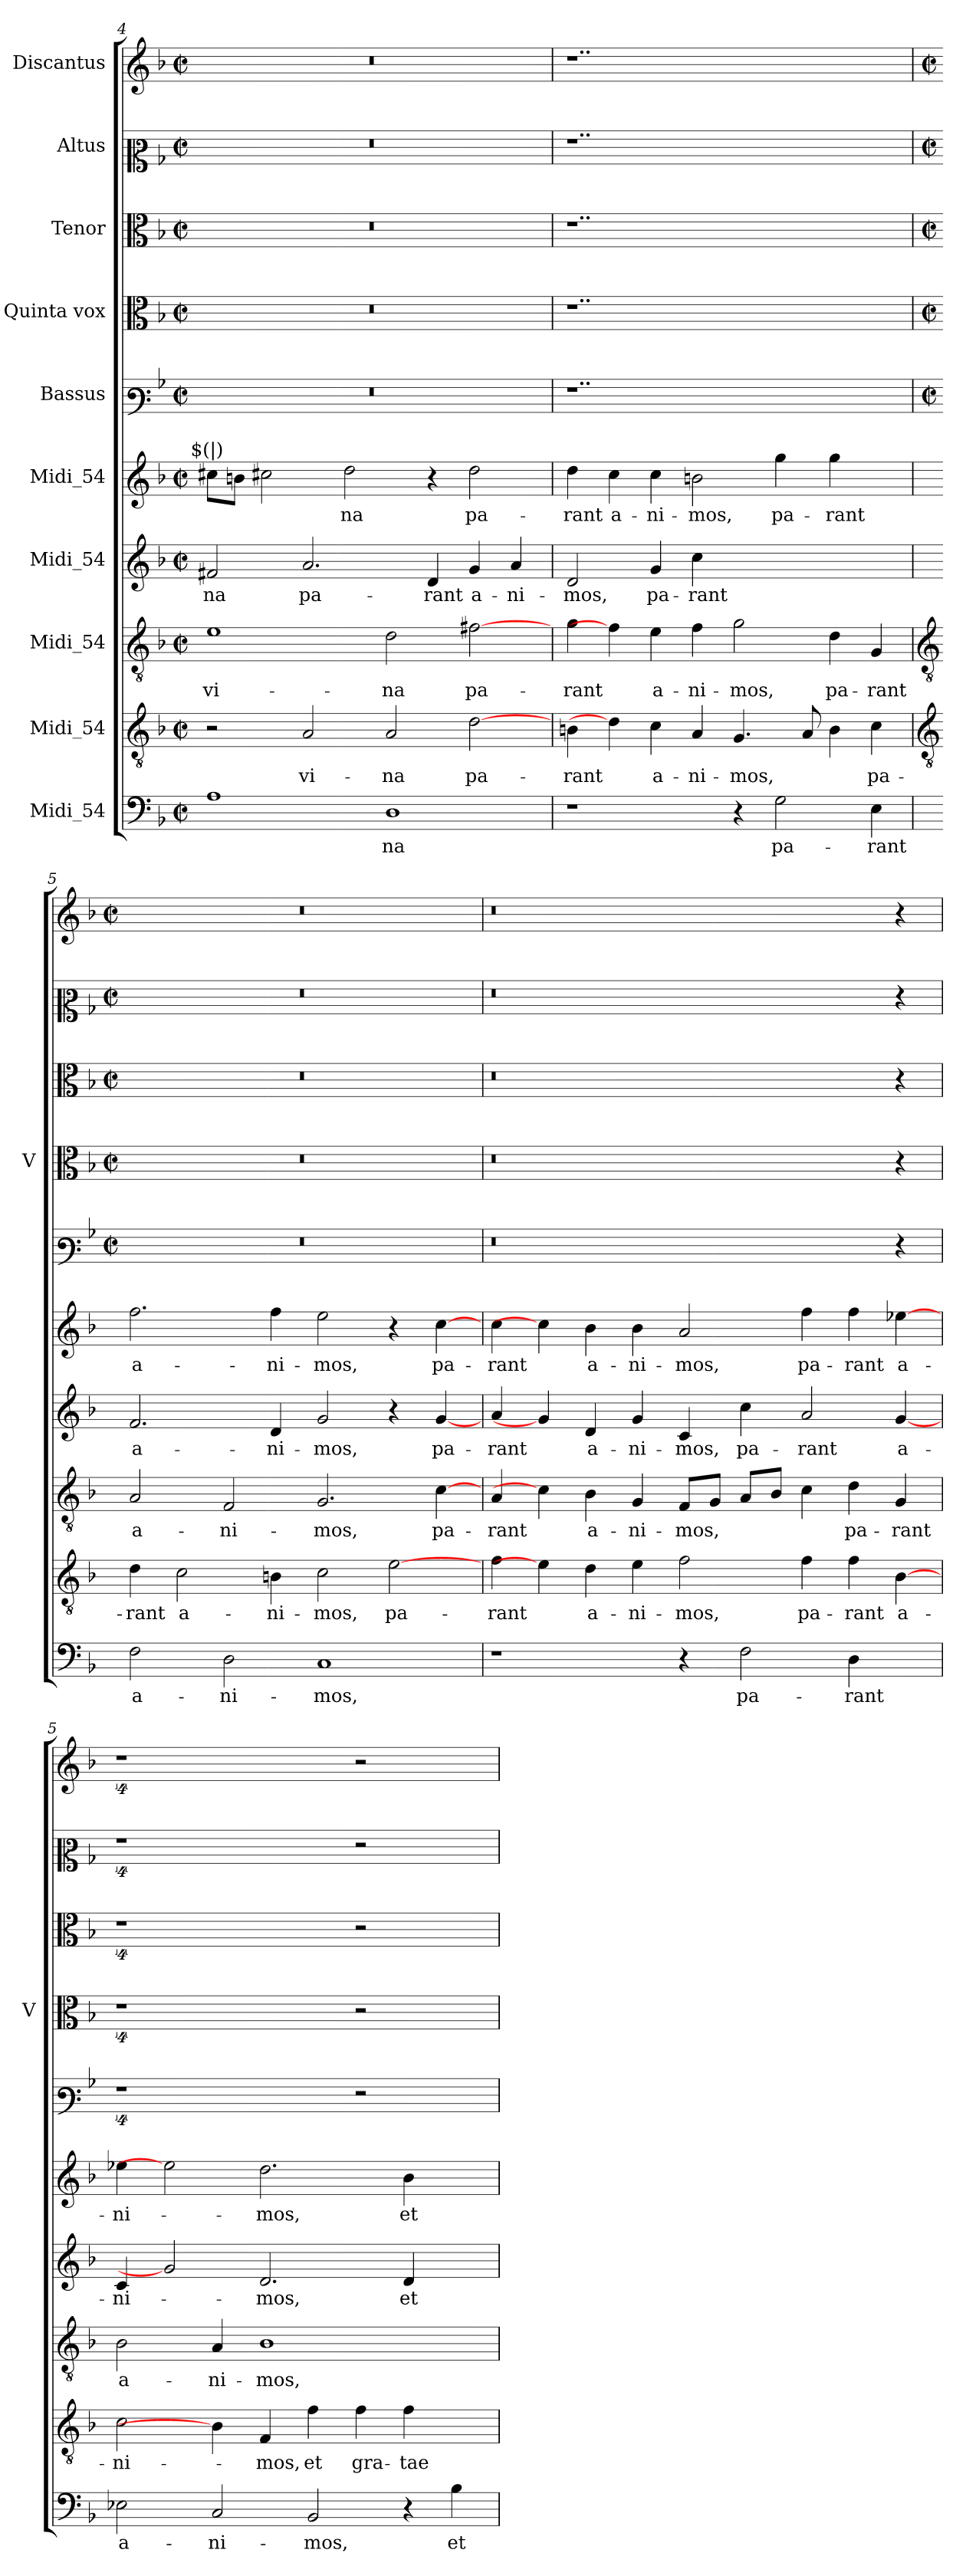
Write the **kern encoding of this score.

**kern	**text	**kern	**text	**kern	**text	**kern	**text	**kern	**text	**kern	**kern	**kern	**kern	**kern
*part10	*part10	*part9	*part9	*part8	*part8	*part7	*part7	*part6	*part6	*part5	*part4	*part3	*part2	*part1
*staff10	*staff10	*staff9	*staff9	*staff8	*staff8	*staff7	*staff7	*staff6	*staff6	*staff5	*staff4	*staff3	*staff2	*staff1
*I"Midi_54	*	*I"Midi_54	*	*I"Midi_54	*	*I"Midi_54	*	*I"Midi_54	*	*I"Bassus	*I"Quinta vox	*I"Tenor	*I"Altus	*I"Discantus
*	*	*	*	*	*	*	*	*	*	*	*I'V	*	*	*
*clefF4	*	*clefGv2	*	*clefGv2	*	*clefG2	*	*clefG2	*	*clefF3	*clefC3	*clefC3	*clefC2	*clefG2
*k[b-]	*	*k[b-]	*	*k[b-]	*	*k[b-]	*	*k[b-]	*	*k[b-]	*k[b-]	*k[b-]	*k[b-]	*k[b-]
*F:	*	*F:	*	*F:	*	*F:	*	*F:	*	*F:	*F:	*F:	*F:	*F:
*M4/2	*	*M4/2	*	*M4/2	*	*M4/2	*	*M4/2	*	*M4/2	*M4/2	*M4/2	*M4/2	*M4/2
*met(c|)	*	*met(c|)	*	*met(c|)	*	*met(c|)	*	*met(c|)	*	*met(c|)	*met(c|)	*met(c|)	*met(c|)	*met(c|)
=4	=4	=4	=4	=4	=4	=4	=4	=4	=4	=4	=4	=4	=4	=4
!	!	!	!	!	!	!	!	!LO:TX:a:cj:t=$(|)	!	!	!	!	!	!
!	!	!	!	!	!LO:LY:b	!	!LO:LY:b	!	!	!	!	!	!	!
1A	.	2r	.	1e	vi-	2f#X	na	8cc#L	.	0r	0r	0r	0r	0r
.	.	.	.	.	.	.	.	8bJ	.	.	.	.	.	.
.	.	.	.	.	.	.	.	2cc#X	.	.	.	.	.	.
!	!	!	!LO:LY:b	!	!	!	!LO:LY:b	!	!	!	!	!	!	!
.	.	2A	vi-	.	.	2.a	pa-	.	.	.	.	.	.	.
!	!	!	!	!	!	!	!	!	!LO:LY:b	!	!	!	!	!
.	.	.	.	.	.	.	.	2dd	na	.	.	.	.	.
!	!LO:LY:b	!	!LO:LY:b	!	!LO:LY:b	!	!	!	!	!	!	!	!	!
1D	-na	2A	-na	2d	-na	.	.	.	.	.	.	.	.	.
!	!	!	!	!	!	!	!LO:LY:b	!	!	!	!	!	!	!
.	.	.	.	.	.	4d	-rant	4r	.	.	.	.	.	.
!	!	!	!LO:LY:b	!	!LO:LY:b	!	!LO:LY:b	!	!LO:LY:b	!	!	!	!	!
.	.	[2d	pa-	[2f#X	pa-	4g	a-	2dd	pa-	.	.	.	.	.
!	!	!	!	!	!	!	!LO:LY:b	!	!	!	!	!	!	!
.	.	.	.	.	.	4a	-ni-	.	.	.	.	.	.	.
=4	=4	=4	=4	=4	=4	=4	=4	=4	=4	=4	=4	=4	=4	=4
!	!	!	!LO:LY:b	!	!LO:LY:b	!	!LO:LY:b	!	!LO:LY:b	!	!	!	!	!
1r	.	4Bn	-rant	4g	-rant	2d	-mos,	4dd	-rant	1..r	1..r	1..r	1..r	1..r
!	!	!	!	!	!	!	!	!	!LO:LY:b	!	!	!	!	!
.	.	4d]	.	4f#]	.	.	.	4cc	a-	.	.	.	.	.
!	!	!	!LO:LY:b	!	!LO:LY:b	!	!LO:LY:b	!	!LO:LY:b	!	!	!	!	!
.	.	4c	a-	4e	a-	4g	pa-	4cc	-ni-	.	.	.	.	.
!	!	!	!LO:LY:b	!	!LO:LY:b	!	!LO:LY:b	!	!LO:LY:b	!	!	!	!	!
.	.	4A	-ni-	4f	-ni-	4cc	-rant	2bn	-mos,	.	.	.	.	.
!	!	!	!LO:LY:b	!	!LO:LY:b	!	!	!	!	!	!	!	!	!
4r	.	4.G	-mos,	2g	-mos,	1ryy	.	.	.	.	.	.	.	.
!	!LO:LY:b	!	!	!	!	!	!	!	!LO:LY:b	!	!	!	!	!
2G	pa-	.	.	.	.	.	.	4gg	pa-	.	.	.	.	.
.	.	8A	.	.	.	.	.	.	.	.	.	.	.	.
!	!	!	!	!	!LO:LY:b	!	!	!	!LO:LY:b	!	!	!	!	!
.	.	4B	.	4d	pa-	.	.	4gg	-rant	.	.	.	.	.
!	!LO:LY:b	!	!LO:LY:b	!	!LO:LY:b	!	!	!	!	!	!	!	!	!
4E	-rant	4c	pa-	4G	-rant	.	.	4ryy	.	4ryy	4ryy	4ryy	4ryy	4ryy
!!LO:LB:g=z
=5	=5	=5	=5	=5	=5	=5	=5	=5	=5	=5	=5	=5	=5	=5
*	*	*clefGv2	*	*clefGv2	*	*	*	*	*	*	*	*	*	*
*	*	*	*	*	*	*	*	*	*	*M4/2	*M4/2	*M4/2	*M4/2	*M4/2
*	*	*	*	*	*	*	*	*	*	*met(c|)	*met(c|)	*met(c|)	*met(c|)	*met(c|)
!	!LO:LY:b	!	!LO:LY:b	!	!LO:LY:b	!	!LO:LY:b	!	!LO:LY:b	!	!	!	!	!
2F	a-	4d	-rant	2A	a-	2.f	a-	2.ff	a-	0r	0r	0r	0r	0r
!	!	!	!LO:LY:b	!	!	!	!	!	!	!	!	!	!	!
.	.	2c	a-	.	.	.	.	.	.	.	.	.	.	.
!	!LO:LY:b	!	!	!	!LO:LY:b	!	!	!	!	!	!	!	!	!
2D	-ni-	.	.	2F	-ni-	.	.	.	.	.	.	.	.	.
!	!	!	!LO:LY:b	!	!	!	!LO:LY:b	!	!LO:LY:b	!	!	!	!	!
.	.	4B	-ni-	.	.	4d	-ni-	4ff	-ni-	.	.	.	.	.
!	!LO:LY:b	!	!LO:LY:b	!	!LO:LY:b	!	!LO:LY:b	!	!LO:LY:b	!	!	!	!	!
1C	-mos,	2c	-mos,	2.G	-mos,	2g	-mos,	2ee	-mos,	.	.	.	.	.
!	!	!	!LO:LY:b	!	!	!	!	!	!	!	!	!	!	!
.	.	[2e	pa-	.	.	4r	.	4r	.	.	.	.	.	.
!	!	!	!	!	!LO:LY:b	!	!LO:LY:b	!	!LO:LY:b	!	!	!	!	!
.	.	.	.	[4c	pa-	[4g	pa-	[4cc	pa-	.	.	.	.	.
=5	=5	=5	=5	=5	=5	=5	=5	=5	=5	=5	=5	=5	=5	=5
!	!	!	!LO:LY:b	!	!LO:LY:b	!	!LO:LY:b	!	!LO:LY:b	!	!	!	!	!
1r	.	4f	-rant	4A	-rant	4a	-rant	4cc	-rant	0r	0r	0r	0r	0r
.	.	4e]	.	4c]	.	4g]	.	4cc]	.	.	.	.	.	.
!	!	!	!LO:LY:b	!	!LO:LY:b	!	!LO:LY:b	!	!LO:LY:b	!	!	!	!	!
.	.	4d	a-	4B-	a-	4d	a-	4b-	a-	.	.	.	.	.
!	!	!	!LO:LY:b	!	!LO:LY:b	!	!LO:LY:b	!	!LO:LY:b	!	!	!	!	!
.	.	4e	-ni-	4G	-ni-	4g	-ni-	4b-	-ni-	.	.	.	.	.
!	!	!	!LO:LY:b	!	!LO:LY:b	!	!LO:LY:b	!	!LO:LY:b	!	!	!	!	!
4r	.	2f	-mos,	8FL	-mos,	4c	-mos,	2a	-mos,	.	.	.	.	.
.	.	.	.	8GJ	.	.	.	.	.	.	.	.	.	.
!	!LO:LY:b	!	!	!	!	!	!LO:LY:b	!	!	!	!	!	!	!
2F	pa-	.	.	8AL	.	4cc	pa-	.	.	.	.	.	.	.
.	.	.	.	8B-J	.	.	.	.	.	.	.	.	.	.
!	!	!	!LO:LY:b	!	!	!	!LO:LY:b	!	!LO:LY:b	!	!	!	!	!
.	.	4f	pa-	4c	.	2a	-rant	4ff	pa-	.	.	.	.	.
!	!LO:LY:b	!	!LO:LY:b	!	!LO:LY:b	!	!	!	!LO:LY:b	!	!	!	!	!
4D	-rant	4f	-rant	4d	pa-	.	.	4ff	-rant	.	.	.	.	.
!	!	!	!LO:LY:b	!	!LO:LY:b	!	!LO:LY:b	!	!LO:LY:b	!	!	!	!	!
4ryy	.	[4B-	a-	4G	-rant	[4g	a-	[4ee-X	a-	4r	4r	4r	4r	4r
=5	=5	=5	=5	=5	=5	=5	=5	=5	=5	=5	=5	=5	=5	=5
!	!LO:LY:b	!	!LO:LY:b	!	!LO:LY:b	!	!LO:LY:b	!	!LO:LY:b	!	!	!	!	!
2E-X	a-	2c	-ni-	2B-	a-	4c	-ni-	4ee-X	-ni-	4%5r	4%5r	4%5r	4%5r	4%5r
.	.	.	.	.	.	2g]	.	2ee-]	.	.	.	.	.	.
!	!LO:LY:b	!	!	!	!LO:LY:b	!	!	!	!	!	!	!	!	!
2C	-ni-	4B-]	.	4A	-ni-	.	.	.	.	.	.	.	.	.
!	!	!	!LO:LY:b	!	!LO:LY:b	!	!LO:LY:b	!	!LO:LY:b	!	!	!	!	!
.	.	4F	-mos,	1B-	-mos,	2.d	-mos,	2.dd	-mos,	.	.	.	.	.
!	!LO:LY:b	!	!LO:LY:b	!	!	!	!	!	!	!	!	!	!	!
2BB-	-mos,	4f	et	.	.	.	.	.	.	.	.	.	.	.
!	!	!	!LO:LY:b	!	!	!	!	!	!	!	!	!	!	!
.	.	4f	gra-	.	.	.	.	.	.	2r	2r	2r	2r	2r
!	!	!	!LO:LY:b	!	!	!	!LO:LY:b	!	!LO:LY:b	!	!	!	!	!
4r	.	4f	-tae	.	.	4d	et	4b-	et	.	.	.	.	.
!	!LO:LY:b	!	!	!	!	!	!	!	!	!	!	!	!	!
4B-	et	4ryy	.	4ryy	.	4ryy	.	4ryy	.	4ryy	4ryy	4ryy	4ryy	4ryy
=	=	=	=	=	=	=	=	=	=	=	=	=	=	=
*-	*-	*-	*-	*-	*-	*-	*-	*-	*-	*-	*-	*-	*-	*-
